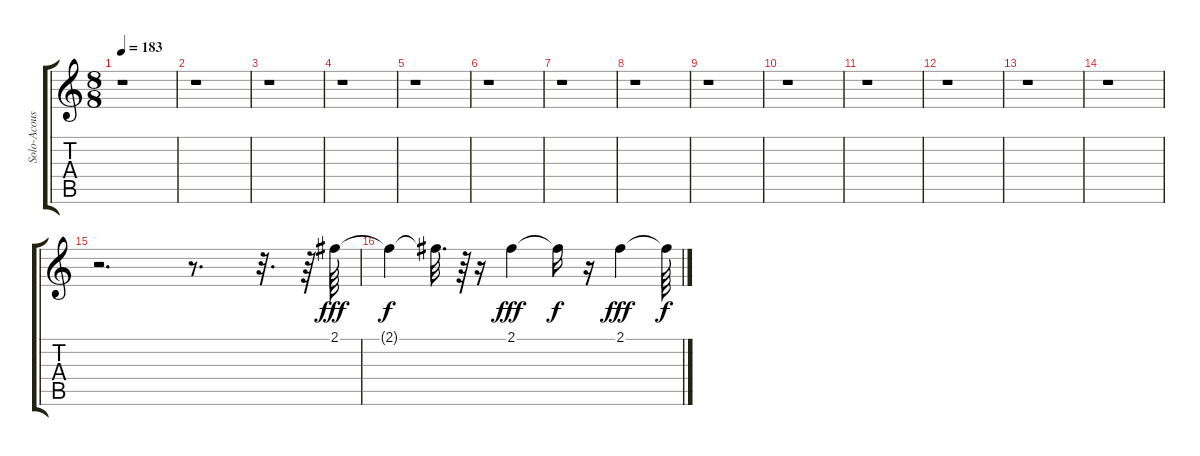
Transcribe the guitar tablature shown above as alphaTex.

\track ("Solo-Acoustic2" "Solo-Acous") {instrument acousticguitarnylon}
\staff {score tabs}
\tuning (E4 B3 G3 D3 A2 E2) {hide}
\ts (8 8)
\tempo 183
\clef g2
\ks c
r.1{dy f} |
r.1 |
r.1 |
r.1 |
r.1 |
r.1 |
r.1 |
r.1 |
r.1 |
r.1 |
r.1 |
r.1 |
r.1 |
r.1 |
r.2{d} r.8{d} r.32{d} r.64 2.1.64{dy fff} |
2.1{t}.4{dy f} 2.1{t}.32{d} r.64 r.16 2.1.4{dy fff} 2.1{t}.16{dy f} r.16 2.1.4{dy fff} 2.1{t}.64{dy f}
